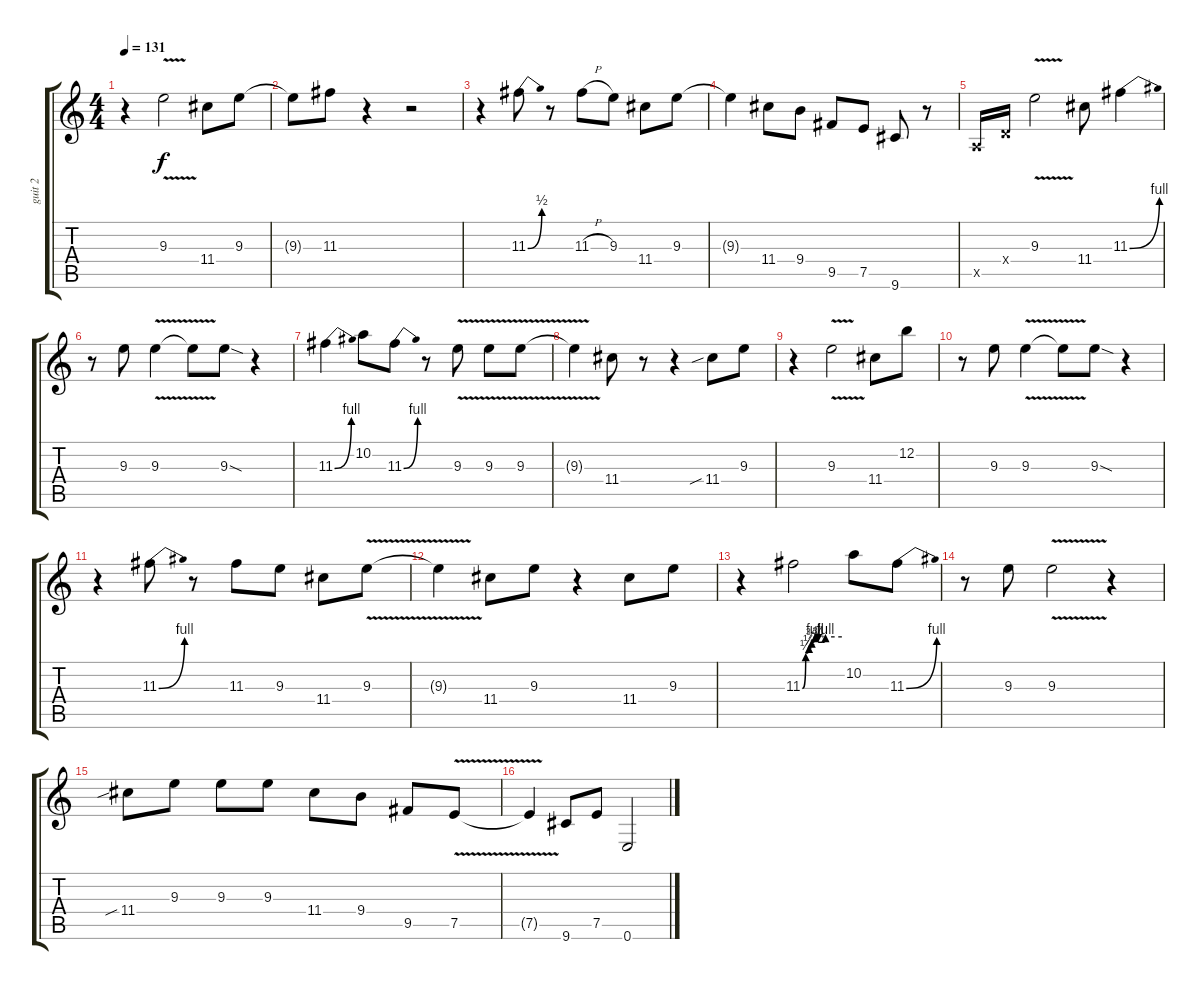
\track ("guit 2" "guit 2") {instrument acousticguitarnylon}
\staff {score tabs}
\tuning (E4 B3 G3 D3 A2 E2) {hide}
\ts (4 4)
\tempo 131
\clef g2
\ks c
r.4{dy f instrument acousticguitarnylon} 9.3{v}.2 11.4.8 9.3.8 |
9.3{t}.8 11.3.8 r.4 r.2 |
r.4 11.3{be (bend 0 0 60 2)}.8 r.8 11.3{h}.8 9.3.8 11.4.8 9.3.8 |
9.3{t}.4 11.4.8 9.4.8 9.5.8 7.5.8 9.6.8 r.8 |
0.5{x}.16 0.4{x}.16 9.3{v}.2 11.4.8 11.3{be (bend 0 0 60 4)}.4 |
r.8 9.3.8 9.3{v}.4 9.3{t}.8 9.3{sod}.8 r.4 |
11.3{be (bend 0 0 60 4)}.4 10.2.8 11.3{be (bend 0 0 60 4)}.8 r.8 9.3{v}.8 9.3{v}.8 9.3{v}.8 |
9.3{t}.4 11.4.8 r.8 r.4 11.4{sib}.8 9.3.8 |
r.4 9.3{v}.2 11.4.8 12.2.8 |
r.8 9.3.8 9.3{v}.4 9.3{t}.8 9.3{sod}.8 r.4 |
r.4 11.3{be (bend 0 0 60 4)}.8 r.8 11.3.8 9.3.8 11.4.8 9.3{v}.8 |
9.3{t}.4 11.4.8 9.3.8 r.4 11.4.8 9.3.8 |
r.4 11.3{be (custom 0 0 5 1 10 2 14 3 19 4 24 3 30 3 35 4 60 4)}.2 10.2.8 11.3{be (bend 0 0 60 4)}.8 |
r.8 9.3.8 9.3{v}.2 r.4 |
11.4{sib}.8 9.3.8 9.3.8 9.3.8 11.4.8 9.4.8 9.5.8 7.5{v}.8 |
7.5{t}.4 9.6.8 7.5.8 0.6.2
